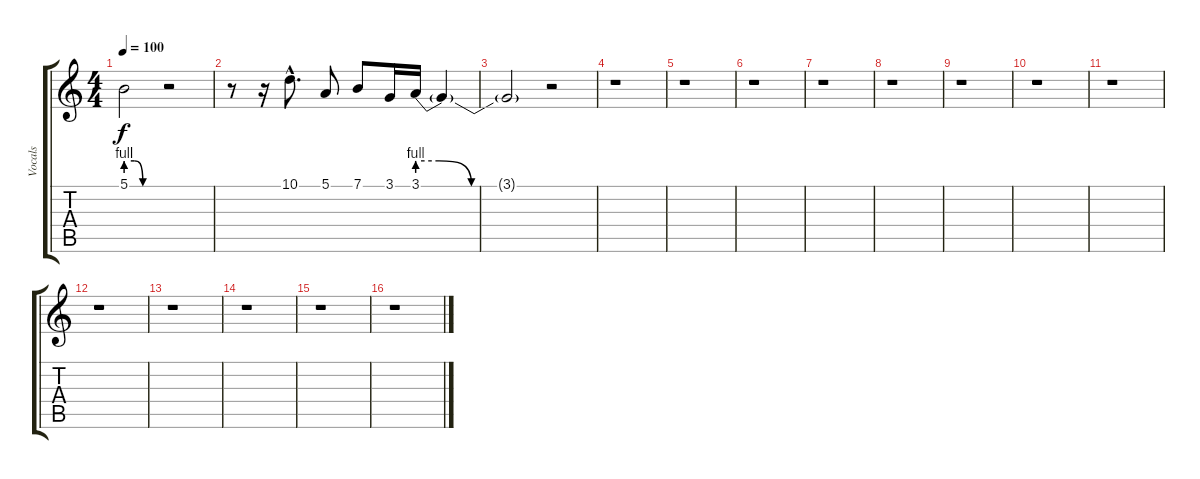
\track ("Vocals" "Vocals") {instrument violin}
\staff {score tabs}
\tuning (E4 B3 G3 D3 A2 E2) {hide}
\ts (4 4)
\tempo 100
\clef g2
\ks c
5.1{be (custom 0 4 15 4 30 0 60 0)}.2{dy f} r.2 |
r.8 r.16 10.1{hac}.8{d} 5.1.8 7.1.8 3.1.16 3.1{be (custom 0 4 10 4 25 0 60 0)}.16 3.1{t}.4 |
3.1{t}.2 r.2 |
r.1 |
r.1 |
r.1 |
r.1 |
r.1 |
r.1 |
r.1 |
r.1 |
r.1 |
r.1 |
r.1 |
r.1 |
r.1
